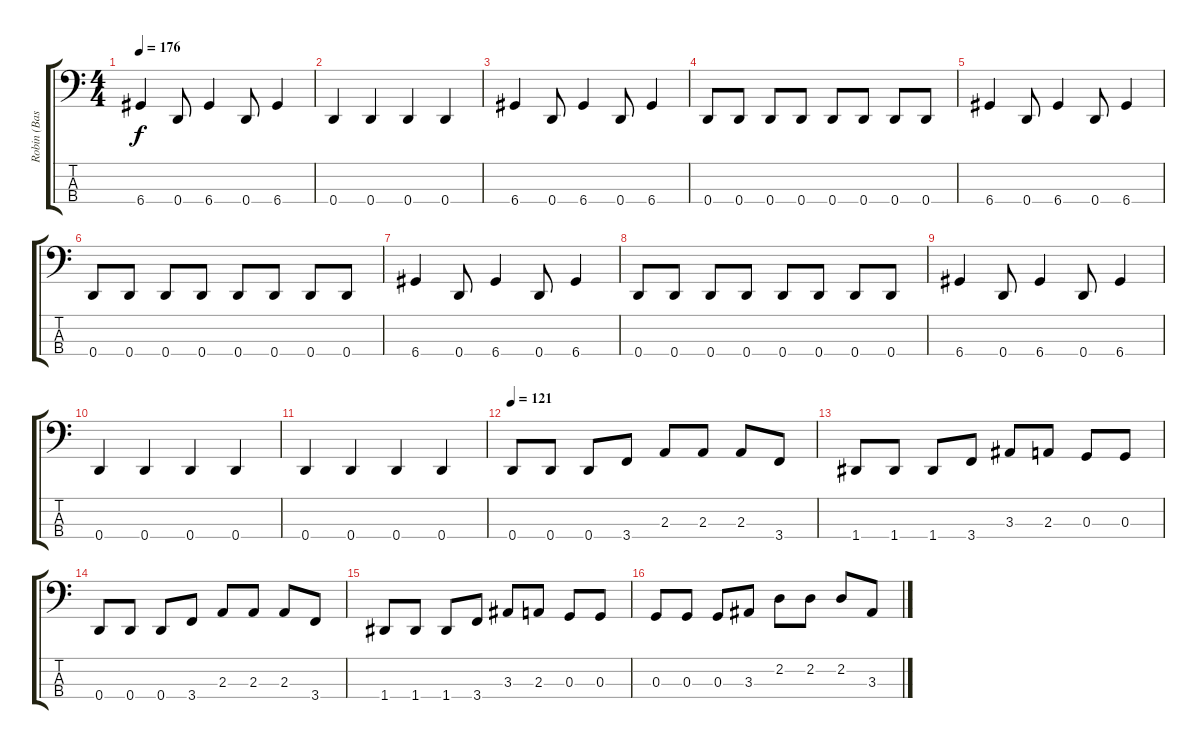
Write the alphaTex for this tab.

\track ("Robin (Bass)" "Robin (Bas") {instrument electricbasspick}
\staff {score tabs}
\tuning (F2 C2 G1 D1) {hide}
\ts (4 4)
\tempo 176
\clef f4
\ks c
6.4.4{dy f} 0.4.8 6.4.4 0.4.8 6.4.4 |
0.4.4 0.4.4 0.4.4 0.4.4 |
6.4.4 0.4.8 6.4.4 0.4.8 6.4.4 |
0.4.8 0.4.8 0.4.8 0.4.8 0.4.8 0.4.8 0.4.8 0.4.8 |
6.4.4 0.4.8 6.4.4 0.4.8 6.4.4 |
0.4.8 0.4.8 0.4.8 0.4.8 0.4.8 0.4.8 0.4.8 0.4.8 |
6.4.4 0.4.8 6.4.4 0.4.8 6.4.4 |
0.4.8 0.4.8 0.4.8 0.4.8 0.4.8 0.4.8 0.4.8 0.4.8 |
6.4.4 0.4.8 6.4.4 0.4.8 6.4.4 |
0.4.4 0.4.4 0.4.4 0.4.4 |
0.4.4 0.4.4 0.4.4 0.4.4 |
\tempo 121
0.4.8 0.4.8 0.4.8 3.4.8 2.3.8 2.3.8 2.3.8 3.4.8 |
1.4.8 1.4.8 1.4.8 3.4.8 3.3.8 2.3.8 0.3.8 0.3.8 |
0.4.8 0.4.8 0.4.8 3.4.8 2.3.8 2.3.8 2.3.8 3.4.8 |
1.4.8 1.4.8 1.4.8 3.4.8 3.3.8 2.3.8 0.3.8 0.3.8 |
0.3.8 0.3.8 0.3.8 3.3.8 2.2.8 2.2.8 2.2.8 3.3.8
